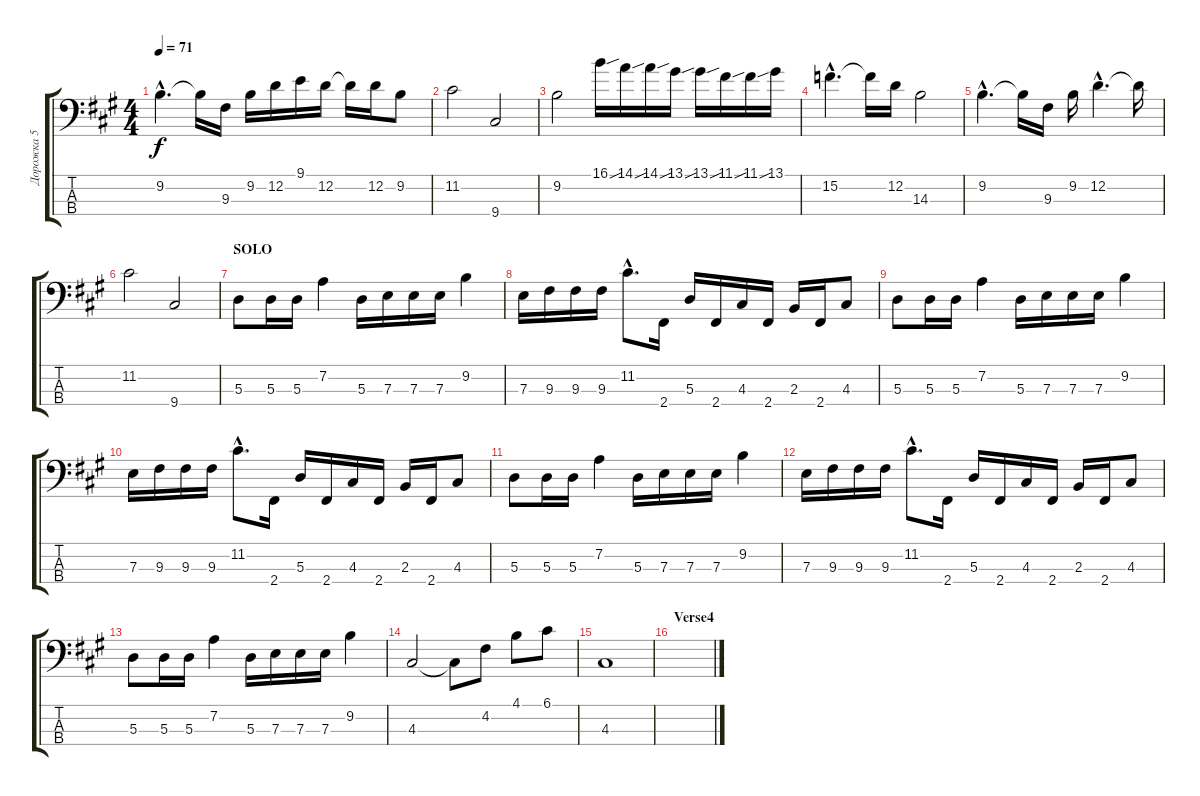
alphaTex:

\track ("Дорожка 5" "Дорожка 5") {instrument electricbassfinger}
\staff {score tabs}
\tuning (G2 D2 A1 E1) {hide}
\ts (4 4)
\tempo 71
\clef f4
\ks f#minor
9.2{hac}.4{d dy f} 9.2{t}.16 9.3.16 9.2.16 12.2.16 9.1.16 12.2.16 12.2{t}.16 12.2.16 9.2.8 |
11.2.2 9.4.2 |
9.2.2 16.1{sou}.16 14.1{sou}.16 14.1{sou}.16 13.1{sou}.16 13.1{sou}.16 11.1{sou}.16 11.1{sou}.16 13.1.16 |
15.2{hac}.4{d} 15.2{t}.16 12.2.16 14.3.2 |
9.2{hac}.4{d} 9.2{t}.16 9.3.16 9.2.16 12.2{hac}.4{d} 12.2{t}.16 |
11.2.2 9.4.2 |
\section ("" "SOLO")
5.3.8 5.3.16 5.3.16 7.2.4 5.3.16 7.3.16 7.3.16 7.3.16 9.2.4 |
7.3.16 9.3.16 9.3.16 9.3.16 11.2{hac}.8{d} 2.4.16 5.3.16 2.4.16 4.3.16 2.4.16 2.3.16 2.4.16 4.3.8 |
5.3.8 5.3.16 5.3.16 7.2.4 5.3.16 7.3.16 7.3.16 7.3.16 9.2.4 |
7.3.16 9.3.16 9.3.16 9.3.16 11.2{hac}.8{d} 2.4.16 5.3.16 2.4.16 4.3.16 2.4.16 2.3.16 2.4.16 4.3.8 |
5.3.8 5.3.16 5.3.16 7.2.4 5.3.16 7.3.16 7.3.16 7.3.16 9.2.4 |
7.3.16 9.3.16 9.3.16 9.3.16 11.2{hac}.8{d} 2.4.16 5.3.16 2.4.16 4.3.16 2.4.16 2.3.16 2.4.16 4.3.8 |
5.3.8 5.3.16 5.3.16 7.2.4 5.3.16 7.3.16 7.3.16 7.3.16 9.2.4 |
4.3.2 4.3{t}.8 4.2.8 4.1.8 6.1.8 |
4.3.1 |
\section ("" "Verse4")
